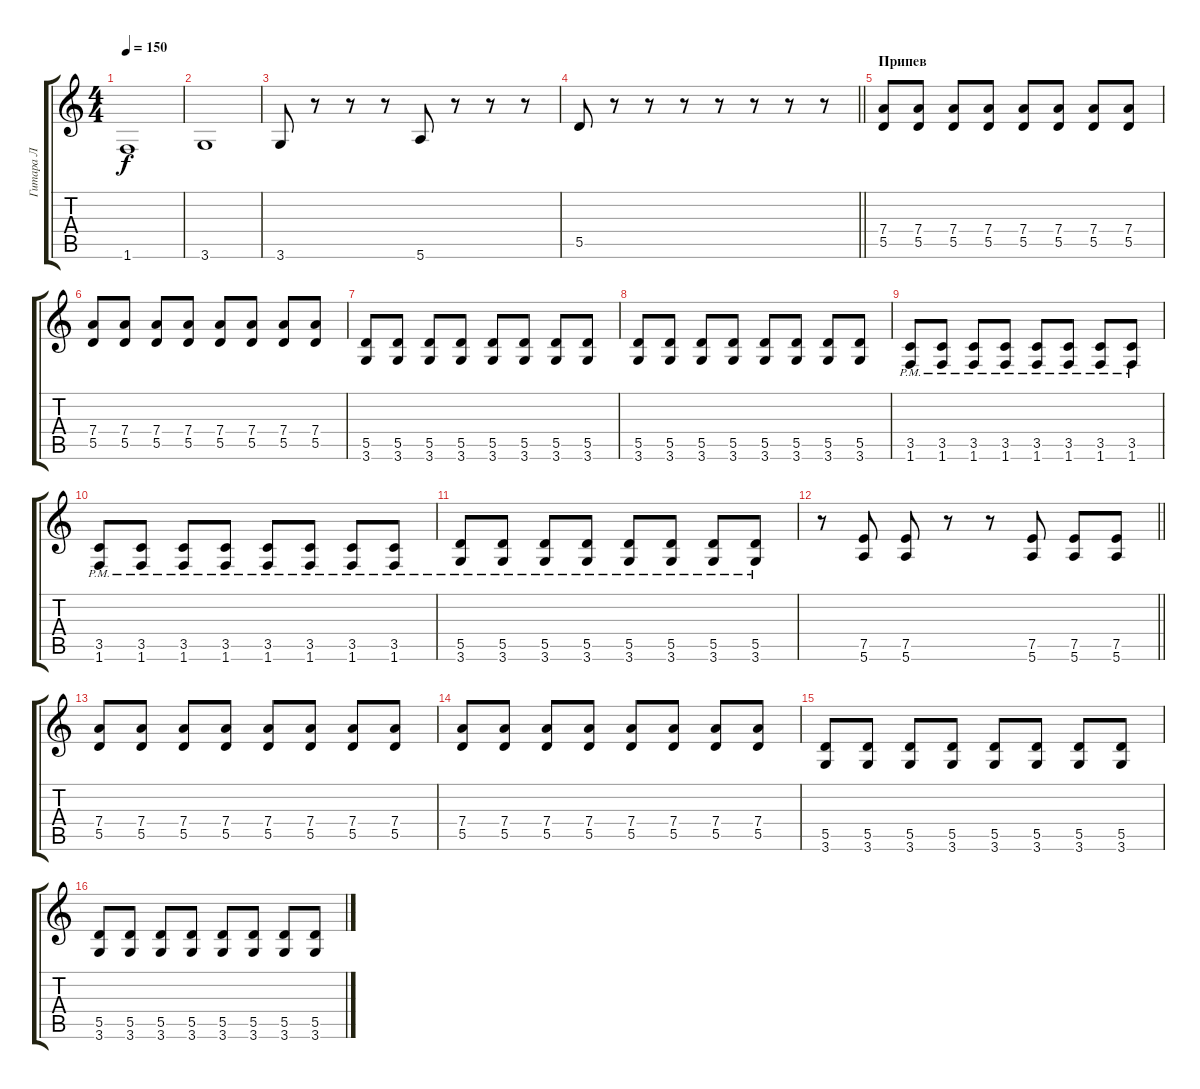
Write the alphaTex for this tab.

\track ("Гитара Л" "Гитара Л") {instrument distortionguitar}
\staff {score tabs}
\tuning (E4 B3 G3 D3 A2 E2) {hide}
\ts (4 4)
\tempo 150
\clef g2
\ks c
1.6.1{dy f} |
3.6.1 |
3.6.8 r.8 r.8 r.8 5.6.8 r.8 r.8 r.8 |
\barLineRight lightlight
5.5.8 r.8 r.8 r.8 r.8 r.8 r.8 r.8 |
\section ("" "Припев")
(7.4 5.5).8{balance 0 instrument distortionguitar} (7.4 5.5).8 (7.4 5.5).8 (7.4 5.5).8 (7.4 5.5).8 (7.4 5.5).8 (7.4 5.5).8 (7.4 5.5).8 |
(7.4 5.5).8 (7.4 5.5).8 (7.4 5.5).8 (7.4 5.5).8 (7.4 5.5).8 (7.4 5.5).8 (7.4 5.5).8 (7.4 5.5).8 |
(5.5 3.6).8 (5.5 3.6).8 (5.5 3.6).8 (5.5 3.6).8 (5.5 3.6).8 (5.5 3.6).8 (5.5 3.6).8 (5.5 3.6).8 |
(5.5 3.6).8 (5.5 3.6).8 (5.5 3.6).8 (5.5 3.6).8 (5.5 3.6).8 (5.5 3.6).8 (5.5 3.6).8 (5.5 3.6).8 |
(3.5{pm} 1.6{pm}).8 (3.5{pm} 1.6{pm}).8 (3.5{pm} 1.6{pm}).8 (3.5{pm} 1.6{pm}).8 (3.5{pm} 1.6{pm}).8 (3.5{pm} 1.6{pm}).8 (3.5{pm} 1.6{pm}).8 (3.5{pm} 1.6{pm}).8 |
(3.5{pm} 1.6{pm}).8 (3.5{pm} 1.6{pm}).8 (3.5{pm} 1.6{pm}).8 (3.5{pm} 1.6{pm}).8 (3.5{pm} 1.6{pm}).8 (3.5{pm} 1.6{pm}).8 (3.5{pm} 1.6{pm}).8 (3.5{pm} 1.6{pm}).8 |
(5.5{pm} 3.6{pm}).8 (5.5{pm} 3.6{pm}).8 (5.5{pm} 3.6{pm}).8 (5.5{pm} 3.6{pm}).8 (5.5{pm} 3.6{pm}).8 (5.5{pm} 3.6{pm}).8 (5.5{pm} 3.6{pm}).8 (5.5{pm} 3.6{pm}).8 |
\barLineRight lightlight
r.8 (7.5 5.6).8 (7.5 5.6).8 r.8 r.8 (7.5 5.6).8 (7.5 5.6).8 (7.5 5.6).8 |
\section ("" " ")
(7.4 5.5).8 (7.4 5.5).8 (7.4 5.5).8 (7.4 5.5).8 (7.4 5.5).8 (7.4 5.5).8 (7.4 5.5).8 (7.4 5.5).8 |
(7.4 5.5).8 (7.4 5.5).8 (7.4 5.5).8 (7.4 5.5).8 (7.4 5.5).8 (7.4 5.5).8 (7.4 5.5).8 (7.4 5.5).8 |
(5.5 3.6).8 (5.5 3.6).8 (5.5 3.6).8 (5.5 3.6).8 (5.5 3.6).8 (5.5 3.6).8 (5.5 3.6).8 (5.5 3.6).8 |
(5.5 3.6).8 (5.5 3.6).8 (5.5 3.6).8 (5.5 3.6).8 (5.5 3.6).8 (5.5 3.6).8 (5.5 3.6).8 (5.5 3.6).8
